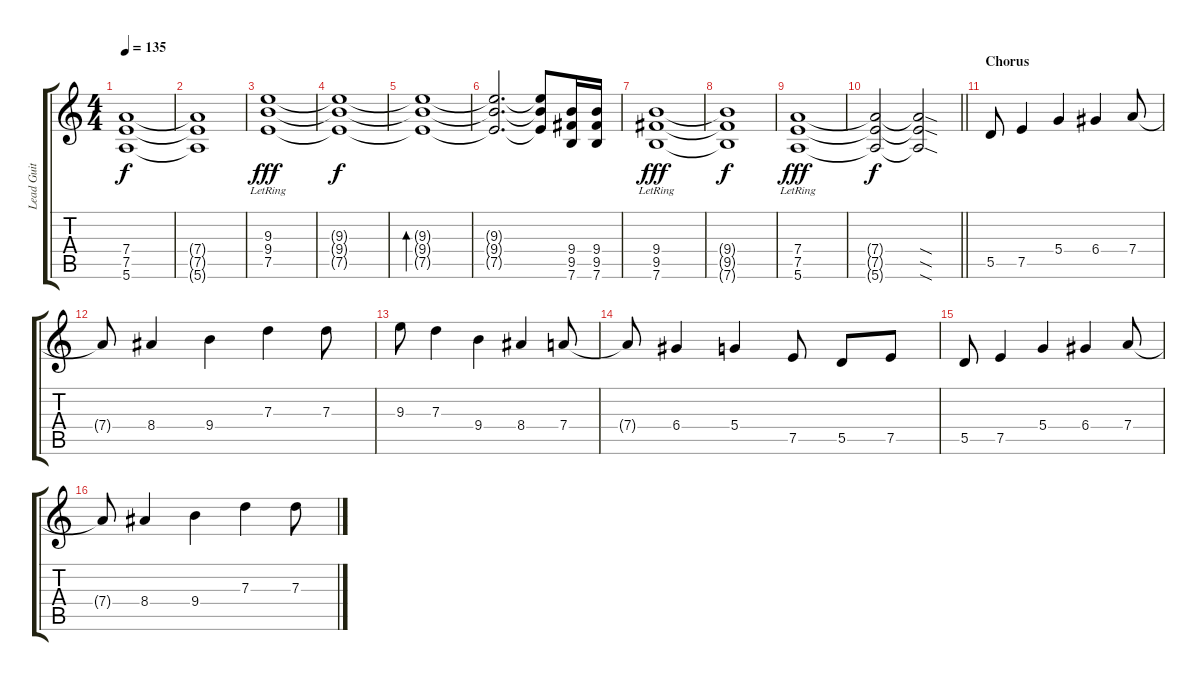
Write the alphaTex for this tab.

\track ("Lead Guit" "Lead Guit") {instrument distortionguitar}
\staff {score tabs}
\tuning (E4 B3 G3 D3 A2 E2) {hide}
\ts (4 4)
\tempo 135
\clef g2
\ks c
(7.4{t} 7.5{t} 5.6{t}).1{dy f} |
(7.4{t} 7.5{t} 5.6{t}).1 |
(9.3{lr} 9.4{lr} 7.5{lr}).1{dy fff} |
(9.3{t} 9.4{t} 7.5{t}).1{dy f} |
(9.3{t} 9.4{t} 7.5{t}).1{bd 480} |
(9.3{t} 9.4{t} 7.5{t}).2{d} (9.3{t} 9.4{t} 7.5{t}).8 (9.4 9.5 7.6).16 (9.4 9.5 7.6).16 |
(9.4{lr} 9.5{lr} 7.6{lr}).1{dy fff} |
(9.4{t} 9.5{t} 7.6{t}).1{dy f} |
(7.4{lr} 7.5{lr} 5.6{lr}).1{dy fff} |
\barLineRight lightlight
(7.4{t} 7.5{t} 5.6{t}).2{dy f} (7.4{sod t} 7.5{sod t} 5.6{sod t}).2 |
\section ("" "Chorus")
5.5.8 7.5.4 5.4.4 6.4.4 7.4.8 |
7.4{t}.8 8.4.4 9.4.4 7.3.4 7.3.8 |
9.3.8 7.3.4 9.4.4 8.4.4 7.4.8 |
7.4{t}.8 6.4.4 5.4.4 7.5.8 5.5.8 7.5.8 |
5.5.8 7.5.4 5.4.4 6.4.4 7.4.8 |
7.4{t}.8 8.4.4 9.4.4 7.3.4 7.3.8
